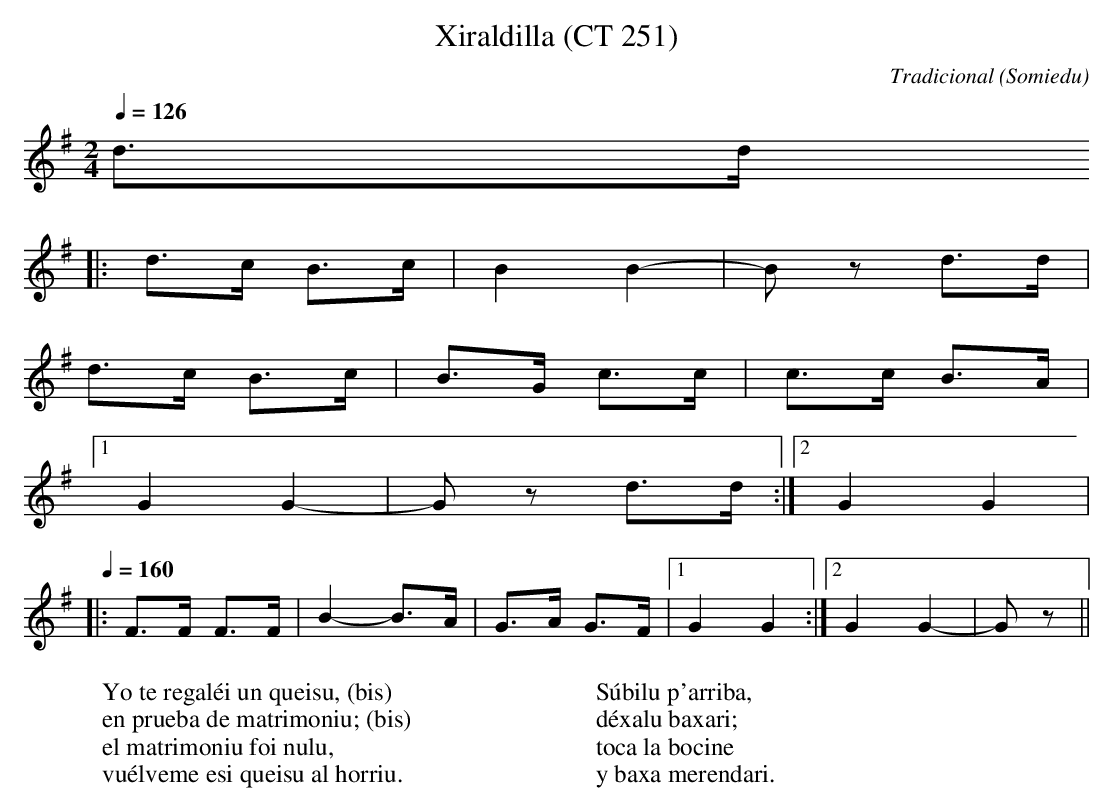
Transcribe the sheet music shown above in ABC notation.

X:1
T:Xiraldilla (CT 251)
C:Tradicional
O:Somiedu
M:2/4
L:1/8
Q:1/4=126
W:Yo te regaléi un queisu, (bis)
W:en prueba de matrimoniu; (bis)
W:el matrimoniu foi nulu,
W:vuélveme esi queisu al horriu.
W:
W:Súbilu p'arriba,
W:déxalu baxari;
W:toca la bocine
W:y baxa merendari.
K:G
d>d
|:d>c B>c|B2 B2-|Bz d>d|
d>c B>c|B>G c>c|c>c B>A|
[1 G2 G2-|Gz d>d:|[2 G2 G2|
[Q:1/4=160]
|:F>F F>F|B2- B>A|G>A G>F|[1 G2 G2:|[2 G2 G2-|Gz||
